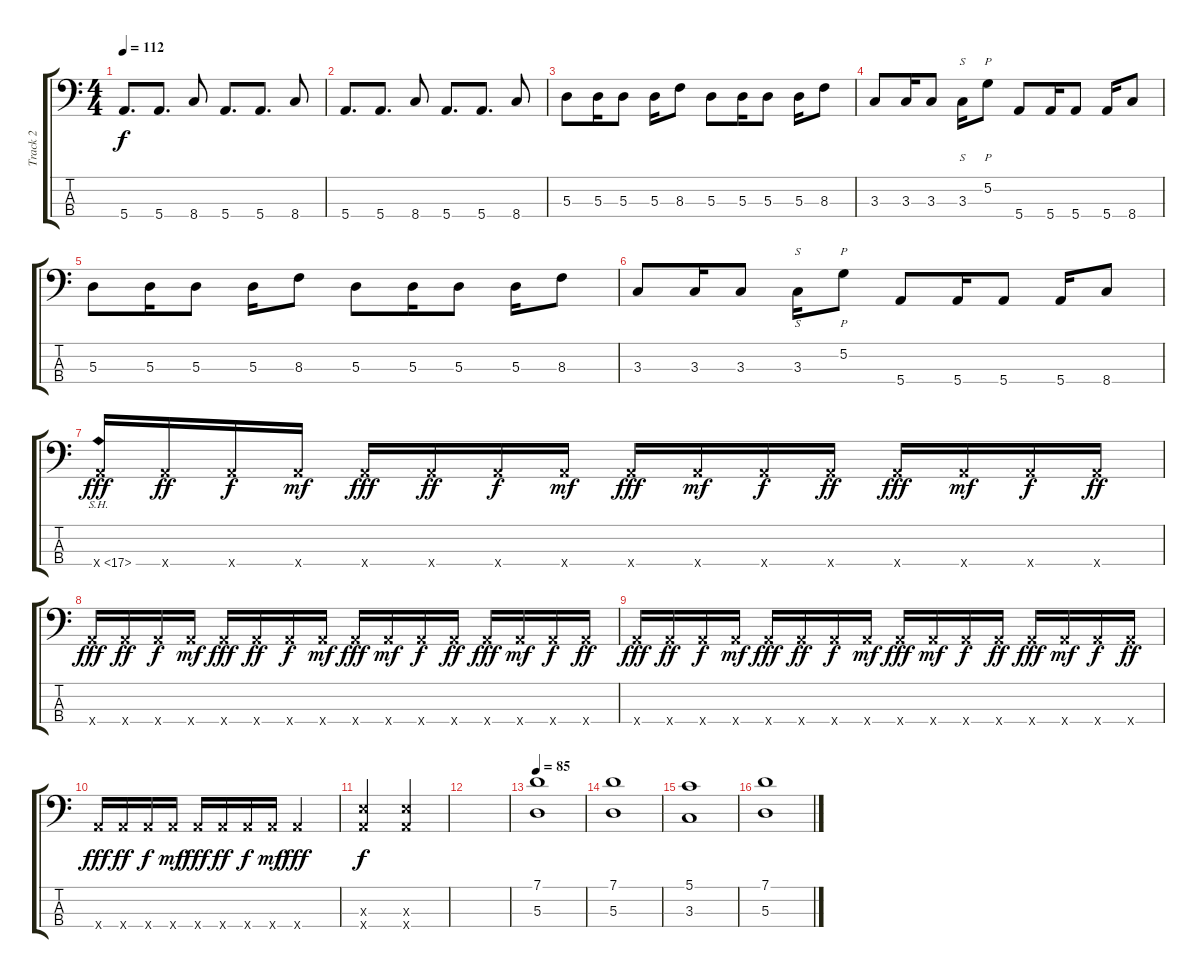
\track ("Track 2" "Track 2") {instrument electricbassfinger}
\staff {score tabs}
\tuning (G2 D2 A1 E1) {hide}
\ts (4 4)
\tempo 112
\clef f4
\ks c
5.4.8{d dy f} 5.4.8{d} 8.4.8 5.4.8{d} 5.4.8{d} 8.4.8 |
5.4.8{d} 5.4.8{d} 8.4.8 5.4.8{d} 5.4.8{d} 8.4.8 |
5.3.8 5.3.16 5.3.8 5.3.16 8.3.8 5.3.8 5.3.16 5.3.8 5.3.16 8.3.8 |
3.3.8 3.3.16 3.3.8 3.3.16{s} 5.2.8{p} 5.4.8 5.4.16 5.4.8 5.4.16 8.4.8 |
5.3.8 5.3.16 5.3.8 5.3.16 8.3.8 5.3.8 5.3.16 5.3.8 5.3.16 8.3.8 |
3.3.8 3.3.16 3.3.8 3.3.16{s} 5.2.8{p} 5.4.8 5.4.16 5.4.8 5.4.16 8.4.8 |
5.4{sh 12 x}.16{dy fff} 5.4{x}.16{dy ff} 5.4{x}.16{dy f} 5.4{x}.16{dy mf} 5.4{x}.16{dy fff} 5.4{x}.16{dy ff} 5.4{x}.16{dy f} 5.4{x}.16{dy mf} 5.4{x}.16{dy fff} 5.4{x}.16{dy mf} 5.4{x}.16{dy f} 5.4{x}.16{dy ff} 5.4{x}.16{dy fff} 5.4{x}.16{dy mf} 5.4{x}.16{dy f} 5.4{x}.16{dy ff} |
5.4{x}.16{dy fff} 5.4{x}.16{dy ff} 5.4{x}.16{dy f} 5.4{x}.16{dy mf} 5.4{x}.16{dy fff} 5.4{x}.16{dy ff} 5.4{x}.16{dy f} 5.4{x}.16{dy mf} 5.4{x}.16{dy fff} 5.4{x}.16{dy mf} 5.4{x}.16{dy f} 5.4{x}.16{dy ff} 5.4{x}.16{dy fff} 5.4{x}.16{dy mf} 5.4{x}.16{dy f} 5.4{x}.16{dy ff} |
5.4{x}.16{dy fff} 5.4{x}.16{dy ff} 5.4{x}.16{dy f} 5.4{x}.16{dy mf} 5.4{x}.16{dy fff} 5.4{x}.16{dy ff} 5.4{x}.16{dy f} 5.4{x}.16{dy mf} 5.4{x}.16{dy fff} 5.4{x}.16{dy mf} 5.4{x}.16{dy f} 5.4{x}.16{dy ff} 5.4{x}.16{dy fff} 5.4{x}.16{dy mf} 5.4{x}.16{dy f} 5.4{x}.16{dy ff} |
5.4{x}.16{dy fff} 5.4{x}.16{dy ff} 5.4{x}.16{dy f} 5.4{x}.16{dy mf} 5.4{x}.16{dy fff} 5.4{x}.16{dy ff} 5.4{x}.16{dy f} 5.4{x}.16{dy mf} 5.4{x}.2{dy fff} |
(7.3{x} 5.4{x}).2{dy f} (7.3{x} 5.4{x}).2 |
|
\tempo 85
(7.1 5.3).1 |
(7.1 5.3).1 |
(5.1 3.3).1 |
(7.1 5.3).1
